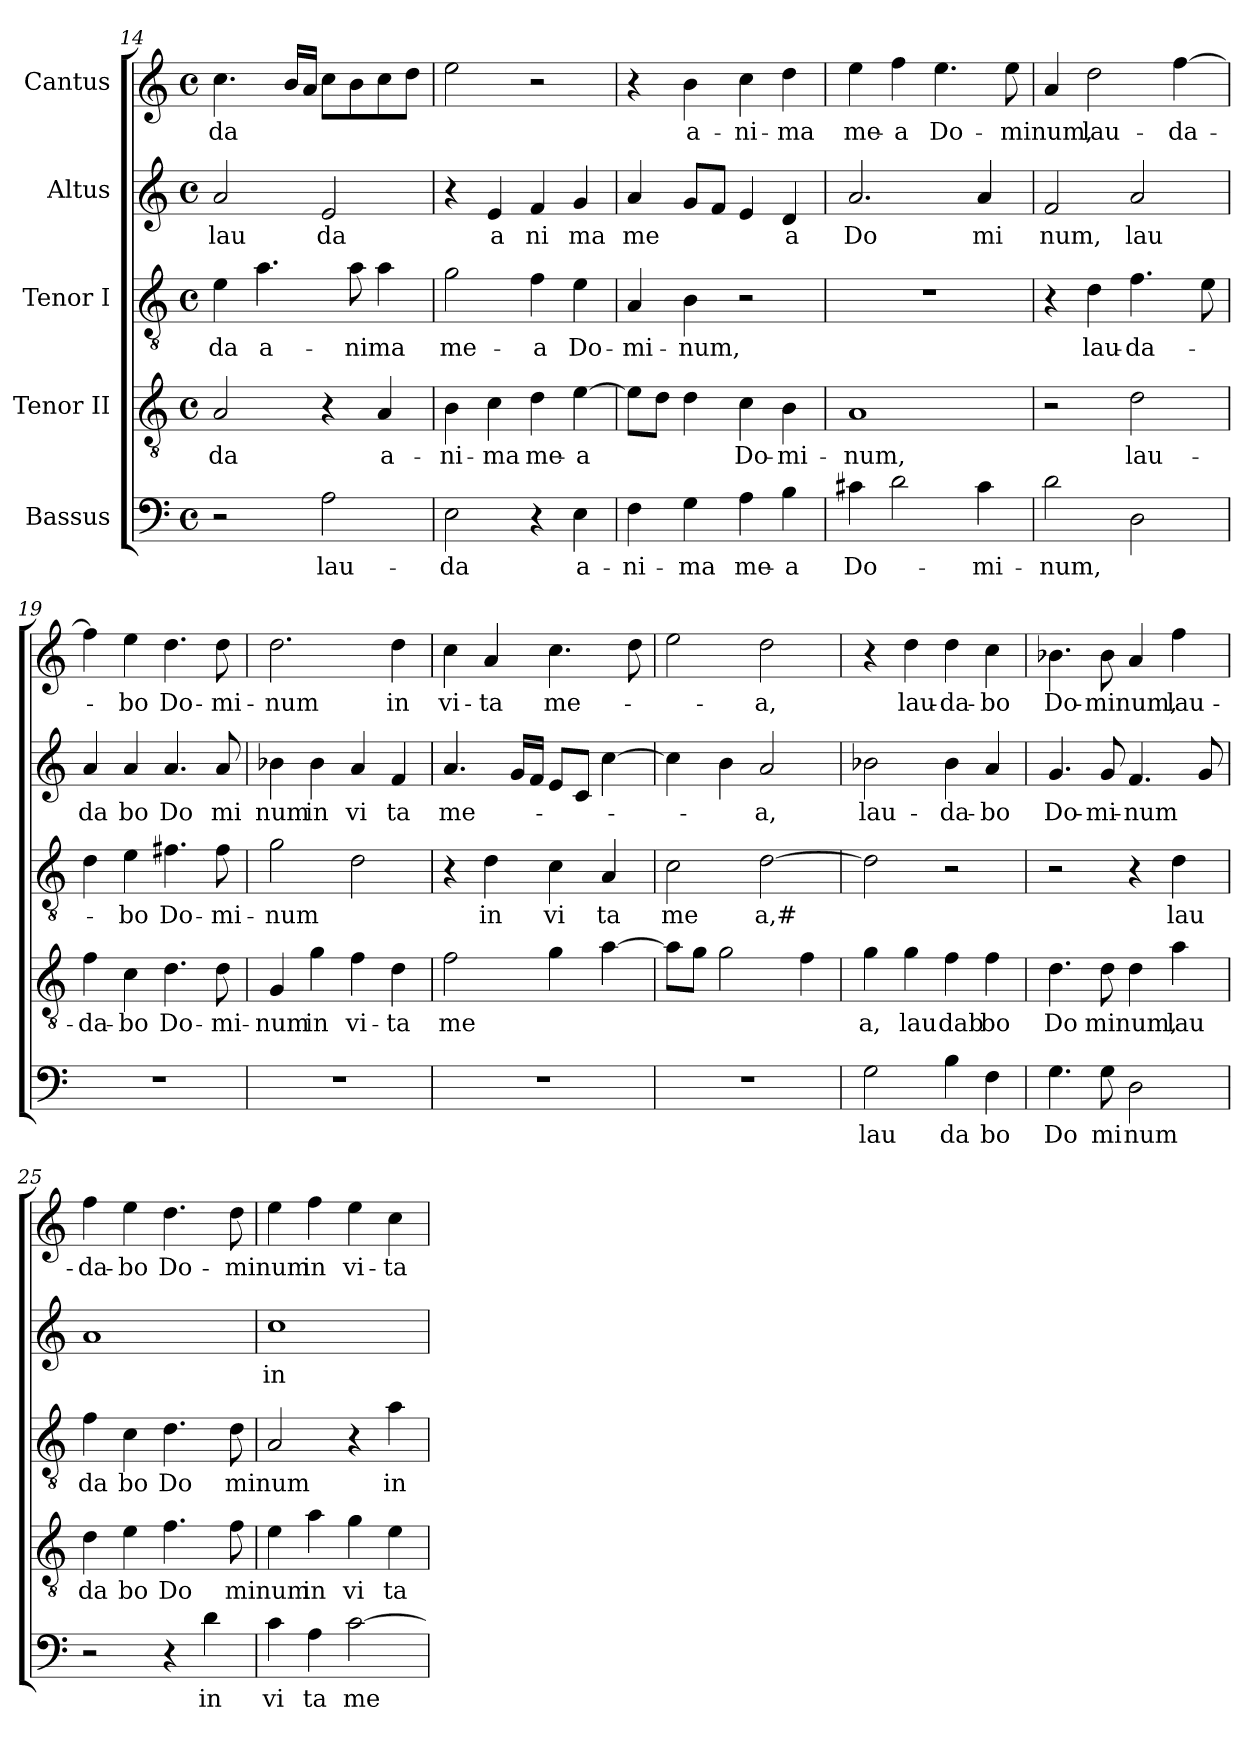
**kern	**text	**kern	**text	**kern	**text	**kern	**text	**kern	**text
*part5	*part5	*part4	*part4	*part3	*part3	*part2	*part2	*part1	*part1
*staff5	*staff5	*staff4	*staff4	*staff3	*staff3	*staff2	*staff2	*staff1	*staff1
*I"Bassus	*	*I"Tenor II	*	*I"Tenor I	*	*I"Altus	*	*I"Cantus	*
!!LO:LB:g=z
*clefF4	*	*clefGv2	*	*clefGv2	*	*clefG2	*	*clefG2	*
*M4/4	*	*M4/4	*	*M4/4	*	*M4/4	*	*M4/4	*
*met(c)	*	*met(c)	*	*met(c)	*	*met(c)	*	*met(c)	*
=14	=14	=14	=14	=14	=14	=14	=14	=14	=14
!	!	!	!LO:LY:b:cj	!	!LO:LY:b:cj	!	!LO:LY:b:cj	!	!LO:LY:b
2r	.	2A/	da	4e\	da	2a/	lau	4.cc\	da
!	!	!	!	!	!LO:LY:b:cj	!	!	!	!
.	.	.	.	4.a\	a-	.	.	.	.
.	.	.	.	.	.	.	.	16b/L	.
.	.	.	.	.	.	.	.	16a/J	.
!	!LO:LY:b:cj	!	!	!	!	!	!LO:LY:b:cj	!	!
2A\	lau-	4r	.	.	.	2e/	da	8cc\L	.
!	!	!	!	!	!LO:LY:b	!	!	!	!
.	.	.	.	8a\	-nima	.	.	8b\	.
!	!	!	!LO:LY:b:cj	!	!	!	!	!	!
.	.	4A/	a-	4a\	.	.	.	8cc\	.
.	.	.	.	.	.	.	.	8dd\J	.
=15	=15	=15	=15	=15	=15	=15	=15	=15	=15
!	!LO:LY:b:cj	!	!LO:LY:b:cj	!	!LO:LY:b:cj	!	!	!	!
2E\	-da	4B\	-ni-	2g\	me-	4r	.	2ee\	.
!	!	!	!LO:LY:b:cj	!	!	!	!LO:LY:b:cj	!	!
.	.	4c\	-ma	.	.	4e/	a	.	.
!	!	!	!LO:LY:b:cj	!	!LO:LY:b:cj	!	!LO:LY:b:cj	!	!
4r	.	4d\	me-	4f\	-a	4f/	ni	2r	.
!	!LO:LY:b:cj	!	!LO:LY:b:cj	!	!LO:LY:b:cj	!	!LO:LY:b:cj	!	!
4E\	a-	[>4e\	-a	4e\	Do-	4g/	ma	.	.
=16	=16	=16	=16	=16	=16	=16	=16	=16	=16
!	!LO:LY:b:cj	!	!	!	!LO:LY:b:cj	!	!LO:LY:b	!	!
4F\	-ni-	8e\L]	.	4A/	-mi-	4a/	me	4r	.
.	.	8d\J	.	.	.	.	.	.	.
!	!LO:LY:b:cj	!	!	!	!LO:LY:b:cj	!	!	!	!LO:LY:b:cj
4G\	-ma	4d\	.	4B\	-num,	8g/L	.	4b\	a-
.	.	.	.	.	.	8f/J	.	.	.
!	!LO:LY:b:cj	!	!LO:LY:b:cj	!	!	!	!	!	!LO:LY:b:cj
4A\	me-	4c\	Do-	2r	.	4e/	.	4cc\	-ni-
!	!LO:LY:b:cj	!	!LO:LY:b:cj	!	!	!	!LO:LY:b:cj	!	!LO:LY:b:cj
4B\	-a	4B\	-mi-	.	.	4d/	a	4dd\	-ma
=17	=17	=17	=17	=17	=17	=17	=17	=17	=17
!	!LO:LY:b	!	!LO:LY:b:cj	!	!	!	!LO:LY:b:cj	!	!LO:LY:b:cj
4c#X\	Do-	1A	-num,	1r	.	2.a/	Do	4ee\	me-
!	!	!	!	!	!	!	!	!	!LO:LY:b:cj
2d\	.	.	.	.	.	.	.	4ff\	-a
!	!	!	!	!	!	!	!	!	!LO:LY:b:cj
.	.	.	.	.	.	.	.	4.ee\	Do-
!	!LO:LY:b:cj	!	!	!	!	!	!LO:LY:b:cj	!	!
4c#\	-mi-	.	.	.	.	4a/	mi	.	.
!	!	!	!	!	!	!	!	!	!LO:LY:b
.	.	.	.	.	.	.	.	8ee\	-minum,
=18	=18	=18	=18	=18	=18	=18	=18	=18	=18
!	!LO:LY:b	!	!	!	!	!	!LO:LY:b:cj	!	!
2d\	-num,	2r	.	4r	.	2f/	num,	4a/	.
!	!	!	!	!	!LO:LY:b:cj	!	!	!	!LO:LY:b:cj
.	.	.	.	4d\	lau-	.	.	2dd\	lau-
!	!	!	!LO:LY:b:cj	!	!LO:LY:b	!	!LO:LY:b:cj	!	!
2D\	.	2d\	lau-	4.f\	-da-	2a/	lau	.	.
!	!	!	!	!	!	!	!	!	!LO:LY:b
.	.	.	.	.	.	.	.	[>4ff\	-da-
.	.	.	.	8e\	.	.	.	.	.
=19	=19	=19	=19	=19	=19	=19	=19	=19	=19
!	!	!	!LO:LY:b:cj	!	!	!	!LO:LY:b:cj	!	!
1r	.	4f\	-da-	4d\	.	4a/	da	4ff\]	.
!	!	!	!LO:LY:b:cj	!	!LO:LY:b:cj	!	!LO:LY:b:cj	!	!LO:LY:b:cj
.	.	4c\	-bo	4e\	-bo	4a/	bo	4ee\	-bo
!	!	!	!LO:LY:b:cj	!	!LO:LY:b:cj	!	!LO:LY:b:cj	!	!LO:LY:b:cj
.	.	4.d\	Do-	4.f#X\	Do-	4.a/	Do	4.dd\	Do-
!	!	!	!LO:LY:b:cj	!	!LO:LY:b:cj	!	!LO:LY:b:cj	!	!LO:LY:b:cj
.	.	8d\	-mi-	8f#\	-mi-	8a/	mi	8dd\	-mi-
=20	=20	=20	=20	=20	=20	=20	=20	=20	=20
!	!	!	!LO:LY:b:cj	!	!LO:LY:b	!	!LO:LY:b:cj	!	!LO:LY:b:cj
1r	.	4G/	-num	2g\	-num	4b-X\	num	2.dd\	-num
!	!	!	!LO:LY:b:cj	!	!	!	!LO:LY:b:cj	!	!
.	.	4g\	in	.	.	4b-\	in	.	.
!	!	!	!LO:LY:b:cj	!	!	!	!LO:LY:b:cj	!	!
.	.	4f\	vi-	2d\	.	4a/	vi	.	.
!	!	!	!LO:LY:b:cj	!	!	!	!LO:LY:b:cj	!	!LO:LY:b:cj
.	.	4d\	-ta	.	.	4f/	ta	4dd\	in
!!LO:PB:g=z
=21	=21	=21	=21	=21	=21	=21	=21	=21	=21
!	!	!	!LO:LY:b	!	!	!	!LO:LY:b	!	!LO:LY:b:cj
1r	.	2f\	me	4r	.	4.a/	me-	4cc\	vi-
!	!	!	!	!	!LO:LY:b:cj	!	!	!	!LO:LY:b:cj
.	.	.	.	4d\	in	.	.	4a/	-ta
.	.	.	.	.	.	16g/L	.	.	.
.	.	.	.	.	.	16f/J	.	.	.
!	!	!	!	!	!LO:LY:b:cj	!	!	!	!LO:LY:b
.	.	4g\	.	4c\	vi	8e/L	.	4.cc\	me-
.	.	.	.	.	.	8c/J	.	.	.
!	!	!	!	!	!LO:LY:b:cj	!	!	!	!
.	.	[>4a\	.	4A/	ta	[>4cc\	.	.	.
.	.	.	.	.	.	.	.	8dd\	.
=22	=22	=22	=22	=22	=22	=22	=22	=22	=22
!	!	!	!	!	!LO:LY:b:cj	!	!	!	!
1r	.	8a\L]	.	2c\	me	4cc\]	.	2ee\	.
.	.	8g\J	.	.	.	.	.	.	.
.	.	2g\	.	.	.	4b\	.	.	.
!	!	!	!	!	!LO:LY:b	!	!LO:LY:b:cj	!	!LO:LY:b:cj
.	.	.	.	[>2d\	a,#	2a/	-a,	2dd\	-a,
.	.	4f\	.	.	.	.	.	.	.
=23	=23	=23	=23	=23	=23	=23	=23	=23	=23
!	!LO:LY:b:cj	!	!LO:LY:b:cj	!	!	!	!LO:LY:b:cj	!	!
2G\	lau	4g\	a,	2d\]	.	2b-X\	lau-	4r	.
!	!	!	!LO:LY:b:cj	!	!	!	!	!	!LO:LY:b:cj
.	.	4g\	lau	.	.	.	.	4dd\	lau-
!	!LO:LY:b:cj	!	!LO:LY:b:rj	!	!	!	!LO:LY:b:cj	!	!LO:LY:b:cj
4B\	da	4f\	dab	2r	.	4b-\	-da-	4dd\	-da-
!	!LO:LY:b:cj	!	!LO:LY:b:cj	!	!	!	!LO:LY:b:cj	!	!LO:LY:b:cj
4F\	bo	4f\	bo	.	.	4a/	-bo	4cc\	-bo
=24	=24	=24	=24	=24	=24	=24	=24	=24	=24
!	!LO:LY:b:cj	!	!LO:LY:b:cj	!	!	!	!LO:LY:b:cj	!	!LO:LY:b:cj
4.G\	Do	4.d\	Do	2r	.	4.g/	Do-	4.b-X\	Do-
!	!LO:LY:b:cj	!	!LO:LY:b	!	!	!	!LO:LY:b:cj	!	!LO:LY:b
8G\	mi	8d\	minum,	.	.	8g/	-mi-	8b-\	-minum,
!	!LO:LY:b:cj	!	!	!	!	!	!LO:LY:b	!	!
2D\	num	4d\	.	4r	.	4.f/	-num	4a/	.
!	!	!	!LO:LY:b:cj	!	!LO:LY:b:cj	!	!	!	!LO:LY:b:cj
.	.	4a\	lau	4d\	lau	.	.	4ff\	lau-
.	.	.	.	.	.	8g/	.	.	.
=25	=25	=25	=25	=25	=25	=25	=25	=25	=25
!	!	!	!LO:LY:b:cj	!	!LO:LY:b:cj	!	!	!	!LO:LY:b:cj
2r	.	4d\	da	4f\	da	1a	.	4ff\	-da-
!	!	!	!LO:LY:b:cj	!	!LO:LY:b:cj	!	!	!	!LO:LY:b:cj
.	.	4e\	bo	4c\	bo	.	.	4ee\	-bo
!	!	!	!LO:LY:b:cj	!	!LO:LY:b:cj	!	!	!	!LO:LY:b:cj
4r	.	4.f\	Do	4.d\	Do	.	.	4.dd\	Do-
!	!LO:LY:b:cj	!	!	!	!	!	!	!	!
4d\	in	.	.	.	.	.	.	.	.
!	!	!	!LO:LY:b	!	!LO:LY:b	!	!	!	!LO:LY:b
.	.	8f\	minum	8d\	minum	.	.	8dd\	-minum
=26	=26	=26	=26	=26	=26	=26	=26	=26	=26
!	!LO:LY:b:cj	!	!	!	!	!	!LO:LY:b:cj	!	!
4c\	vi	4e\	.	2A/	.	1cc	in	4ee\	.
!	!LO:LY:b:cj	!	!LO:LY:b:cj	!	!	!	!	!	!LO:LY:b:cj
4A\	ta	4a\	in	.	.	.	.	4ff\	in
!	!LO:LY:b	!	!LO:LY:b:cj	!	!	!	!	!	!LO:LY:b:cj
[>2c\	me	4g\	vi	4r	.	.	.	4ee\	vi-
!	!	!	!LO:LY:b:cj	!	!LO:LY:b:cj	!	!	!	!LO:LY:b:cj
.	.	4e\	ta	4a\	in	.	.	4cc\	-ta
=	=	=	=	=	=	=	=	=	=
*-	*-	*-	*-	*-	*-	*-	*-	*-	*-
